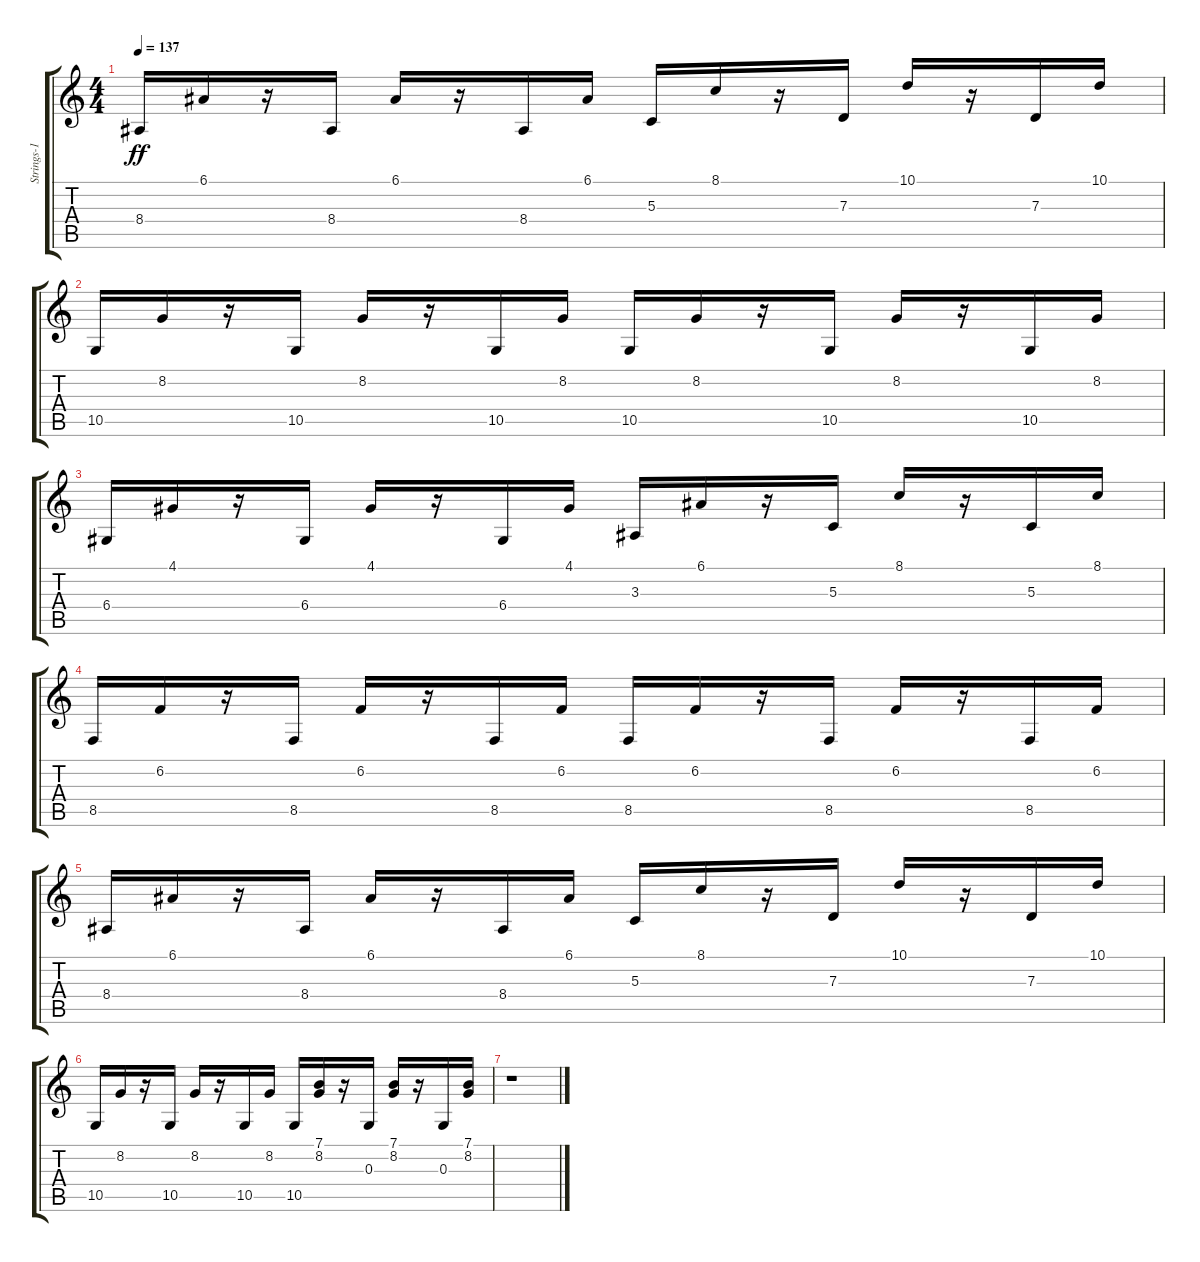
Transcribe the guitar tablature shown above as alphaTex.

\track ("Strings-1" "Strings-1") {instrument stringensemble1}
\staff {score tabs}
\tuning (E4 B3 G3 D3 A2 E2) {hide}
\ts (4 4)
\tempo 137
\clef g2
\ks c
8.4.16{dy ff} 6.1.16 r.16 8.4.16 6.1.16 r.16 8.4.16 6.1.16 5.3.16 8.1.16 r.16 7.3.16 10.1.16 r.16 7.3.16 10.1.16 |
10.5.16 8.2.16 r.16 10.5.16 8.2.16 r.16 10.5.16 8.2.16 10.5.16 8.2.16 r.16 10.5.16 8.2.16 r.16 10.5.16 8.2.16 |
6.4.16 4.1.16 r.16 6.4.16 4.1.16 r.16 6.4.16 4.1.16 3.3.16 6.1.16 r.16 5.3.16 8.1.16 r.16 5.3.16 8.1.16 |
8.5.16 6.2.16 r.16 8.5.16 6.2.16 r.16 8.5.16 6.2.16 8.5.16 6.2.16 r.16 8.5.16 6.2.16 r.16 8.5.16 6.2.16 |
8.4.16 6.1.16 r.16 8.4.16 6.1.16 r.16 8.4.16 6.1.16 5.3.16 8.1.16 r.16 7.3.16 10.1.16 r.16 7.3.16 10.1.16 |
10.5.16 8.2.16 r.16 10.5.16 8.2.16 r.16 10.5.16 8.2.16 10.5.16 (7.1 8.2).16 r.16 0.3.16 (7.1 8.2).16 r.16 0.3.16 (7.1 8.2).16 |
r.1
